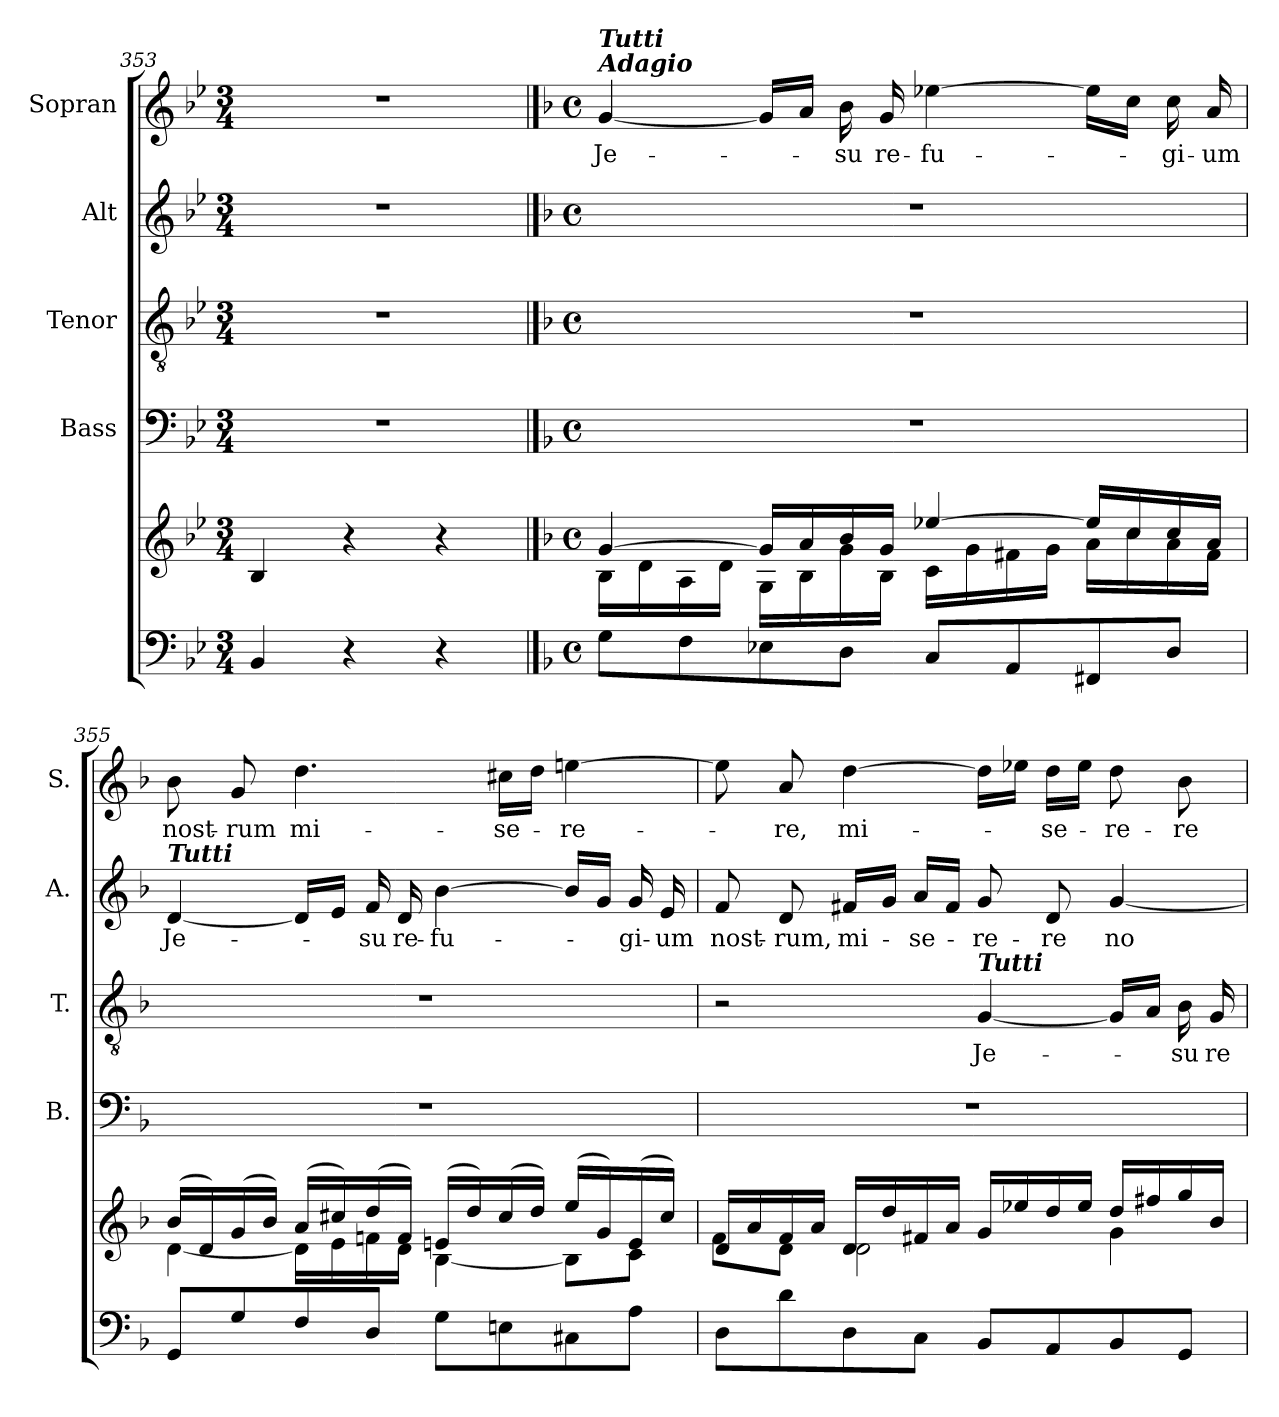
**kern	**kern	**kern	**kern	**text	**kern	**text	**kern	**text
*part5	*part5	*part4	*part3	*part3	*part2	*part2	*part1	*part1
*staff6	*staff5	*staff4	*staff3	*staff3	*staff2	*staff2	*staff1	*staff1
*	*	*I"Bass	*I"Tenor	*	*I"Alt	*	*I"Sopran	*
*	*	*I'B.	*I'T.	*	*I'A.	*	*I'S.	*
*clefF4	*clefG2	*clefF4	*clefGv2	*	*clefG2	*	*clefG2	*
*k[b-e-]	*k[b-e-]	*k[b-e-]	*k[b-e-]	*	*k[b-e-]	*	*k[b-e-]	*
*B-:	*B-:	*B-:	*B-:	*	*B-:	*	*B-:	*
*M3/4	*M3/4	*M3/4	*M3/4	*	*M3/4	*	*M3/4	*
=353	=353	=353	=353	=353	=353	=353	=353	=353
4BB-/	4B-/	2.r	2.r	.	2.r	.	2.r	.
4r	4r	.	.	.	.	.	.	.
4r	4r	.	.	.	.	.	.	.
!!LO:PB:g=z
==354	==354	==354	==354	==354	==354	==354	==354	==354
*k[b-]	*k[b-]	*k[b-]	*k[b-]	*	*k[b-]	*	*k[b-]	*
*F:	*F:	*F:	*F:	*	*F:	*	*F:	*
*M4/4	*M4/4	*M4/4	*M4/4	*	*M4/4	*	*M4/4	*
*met(c)	*met(c)	*met(c)	*met(c)	*	*met(c)	*	*met(c)	*
*	*^	*	*	*	*	*	*	*
!	!	!	!	!	!	!	!	!LO:TX:a:Bi:t=Adagio	!
!	!	!	!	!	!	!	!	!LO:TX:a:Bi:t=Tutti	!
!	!	!	!	!	!	!	!	!	!LO:LY:b
8G\L	[>4g/	16B-\LL	1r	1r	.	1r	.	[4g/	Je-
.	.	16d\	.	.	.	.	.	.	.
8F\	.	16A\	.	.	.	.	.	.	.
.	.	16d\JJ	.	.	.	.	.	.	.
8E-X\	16g/LL]	16G\LL	.	.	.	.	.	16g/LL]	.
.	16a/	16B-\	.	.	.	.	.	16a/JJ	.
!	!	!	!	!	!	!	!	!	!LO:LY:b
8D\J	16b-/	16g\	.	.	.	.	.	16b-\	-su
!	!	!	!	!	!	!	!	!	!LO:LY:b
.	16g/JJ	16B-\JJ	.	.	.	.	.	16g/	re-
!	!	!	!	!	!	!	!	!	!LO:LY:b
8C/L	[>4ee-X/	16c\LL	.	.	.	.	.	[4ee-X\	-fu-
.	.	16g\	.	.	.	.	.	.	.
8AA/	.	16f#X\	.	.	.	.	.	.	.
.	.	16g\JJ	.	.	.	.	.	.	.
8FF#X/	16ee-/LL]	16a\LL	.	.	.	.	.	16ee-\LL]	.
.	16cc/	16cc\	.	.	.	.	.	16cc\JJ	.
!	!	!	!	!	!	!	!	!	!LO:LY:b
8D/J	16cc/	16a\	.	.	.	.	.	16cc\	-gi-
!	!	!	!	!	!	!	!	!	!LO:LY:b
.	16a/JJ	16f#\JJ	.	.	.	.	.	16a/	-um
=355	=355	=355	=355	=355	=355	=355	=355	=355	=355
!	!	!	!	!	!	!LO:TX:a:Bi:t=Tutti	!	!	!
!	!	!	!	!	!	!	!LO:LY:b	!	!LO:LY:b
8GG/L	(>16b-/LL	[<4d\	1r	1r	.	[4d/	Je-	8b-\	nost-
.	16d/)	.	.	.	.	.	.	.	.
!	!	!	!	!	!	!	!	!	!LO:LY:b
8G/	(>16g/	.	.	.	.	.	.	8g/	-rum
.	16b-/JJ)	.	.	.	.	.	.	.	.
!	!	!	!	!	!	!	!	!	!LO:LY:b
8F/	(>16a/LL	16d\LL]	.	.	.	16d/LL]	.	4.dd\	mi-
.	16cc#X/)	16e\	.	.	.	16e/JJ	.	.	.
!	!	!	!	!	!	!	!LO:LY:b	!	!
8D/J	(>16dd/	16fn\	.	.	.	16f/	-su	.	.
!	!	!	!	!	!	!	!LO:LY:b	!	!
.	16f/JJ)	16d\JJ	.	.	.	16d/	re-	.	.
!	!	!	!	!	!	!	!LO:LY:b	!	!
8G\L	(>16en/LL	[<4B-\	.	.	.	[4b-\	-fu-	.	.
.	16dd/)	.	.	.	.	.	.	.	.
!	!	!	!	!	!	!	!	!	!LO:LY:b
8En\	(>16cc#/	.	.	.	.	.	.	16cc#X\LL	-se-
.	16dd/JJ)	.	.	.	.	.	.	16dd\JJ	.
!	!	!	!	!	!	!	!	!	!LO:LY:b
8C#X\	(>16ee/LL	8B-\L]	.	.	.	16b-/LL]	.	[4een\	-re-
.	16g/)	.	.	.	.	16g/JJ	.	.	.
!	!	!	!	!	!	!	!LO:LY:b	!	!
8A\J	(>16e/	8c\J	.	.	.	16g/	-gi-	.	.
!	!	!	!	!	!	!	!LO:LY:b	!	!
.	16cc#/JJ)	.	.	.	.	16e/	-um	.	.
!!LO:LB:g=z
=356	=356	=356	=356	=356	=356	=356	=356	=356	=356
!	!	!	!	!	!	!	!LO:LY:b	!	!
8D\L	16d/LL	8f\L	1r	2r	.	8f/	nost-	8ee\]	.
.	16a/	.	.	.	.	.	.	.	.
!	!	!	!	!	!	!	!LO:LY:b	!	!LO:LY:b
8d\	16f/	8d\J	.	.	.	8d/	-rum,	8a/	-re,
.	16a/JJ	.	.	.	.	.	.	.	.
!	!	!	!	!	!	!	!LO:LY:b	!	!LO:LY:b
8D\	16d/LL	2d\	.	.	.	16f#X/LL	mi-	[4dd\	mi-
.	16dd/	.	.	.	.	16g/JJ	.	.	.
!	!	!	!	!	!	!	!LO:LY:b	!	!
8C\J	16f#X/	.	.	.	.	16a/LL	-se-	.	.
.	16a/JJ	.	.	.	.	16f#/JJ	.	.	.
!	!	!	!	!LO:TX:a:Bi:t=Tutti	!	!	!	!	!
!	!	!	!	!	!LO:LY:b	!	!LO:LY:b	!	!
8BB-/L	16g/LL	.	.	[4G/	Je-	8g/	-re-	16dd\LL]	.
.	16ee-X/	.	.	.	.	.	.	16ee-X\JJ	.
!	!	!	!	!	!	!	!LO:LY:b	!	!LO:LY:b
8AA/	16dd/	.	.	.	.	8d/	-re	16dd\LL	-se-
.	16ee-/JJ	.	.	.	.	.	.	16ee-\JJ	.
!	!	!	!	!	!	!	!LO:LY:b	!	!LO:LY:b
8BB-/	16dd/LL	4g\	.	16G/LL]	.	[4g/	no-	8dd\	-re-
.	16ff#X/	.	.	16A/JJ	.	.	.	.	.
!	!	!	!	!	!LO:LY:b	!	!	!	!LO:LY:b
8GG/J	16gg/	.	.	16B-\	-su	.	.	8b-\	-re
!	!	!	!	!	!LO:LY:b	!	!	!	!
.	16b-/JJ	.	.	16G/	re-	.	.	.	.
*	*v	*v	*	*	*	*	*	*	*
=	=	=	=	=	=	=	=	=
*-	*-	*-	*-	*-	*-	*-	*-	*-
